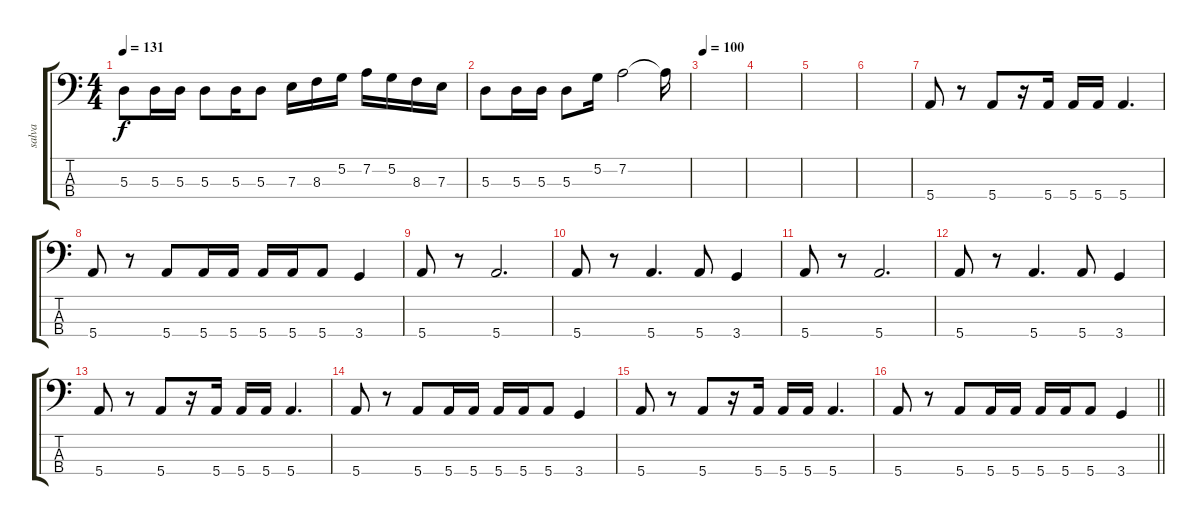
\track ("salva" "salva") {instrument electricbassfinger}
\staff {score tabs}
\tuning (G2 D2 A1 E1) {hide}
\ts (4 4)
\tempo 131
\clef f4
\ks c
5.3.8{dy f} 5.3.16 5.3.16 5.3.8 5.3.16 5.3.8 7.3.16 8.3.16 5.2.16 7.2.16 5.2.16 8.3.16 7.3.16 |
5.3.8 5.3.16 5.3.16 5.3.8 5.2.16 7.2.2 7.2{t}.16 |
\tempo 100
|
|
|
|
5.4.8 r.8 5.4.8 r.16 5.4.16 5.4.16 5.4.16 5.4.4{d} |
5.4.8 r.8 5.4.8 5.4.16 5.4.16 5.4.16 5.4.16 5.4.8 3.4.4 |
5.4.8 r.8 5.4.2{d} |
5.4.8 r.8 5.4.4{d} 5.4.8 3.4.4 |
5.4.8 r.8 5.4.2{d} |
5.4.8 r.8 5.4.4{d} 5.4.8 3.4.4 |
5.4.8 r.8 5.4.8 r.16 5.4.16 5.4.16 5.4.16 5.4.4{d} |
5.4.8 r.8 5.4.8 5.4.16 5.4.16 5.4.16 5.4.16 5.4.8 3.4.4 |
5.4.8 r.8 5.4.8 r.16 5.4.16 5.4.16 5.4.16 5.4.4{d} |
\barLineRight lightlight
5.4.8 r.8 5.4.8 5.4.16 5.4.16 5.4.16 5.4.16 5.4.8 3.4.4
